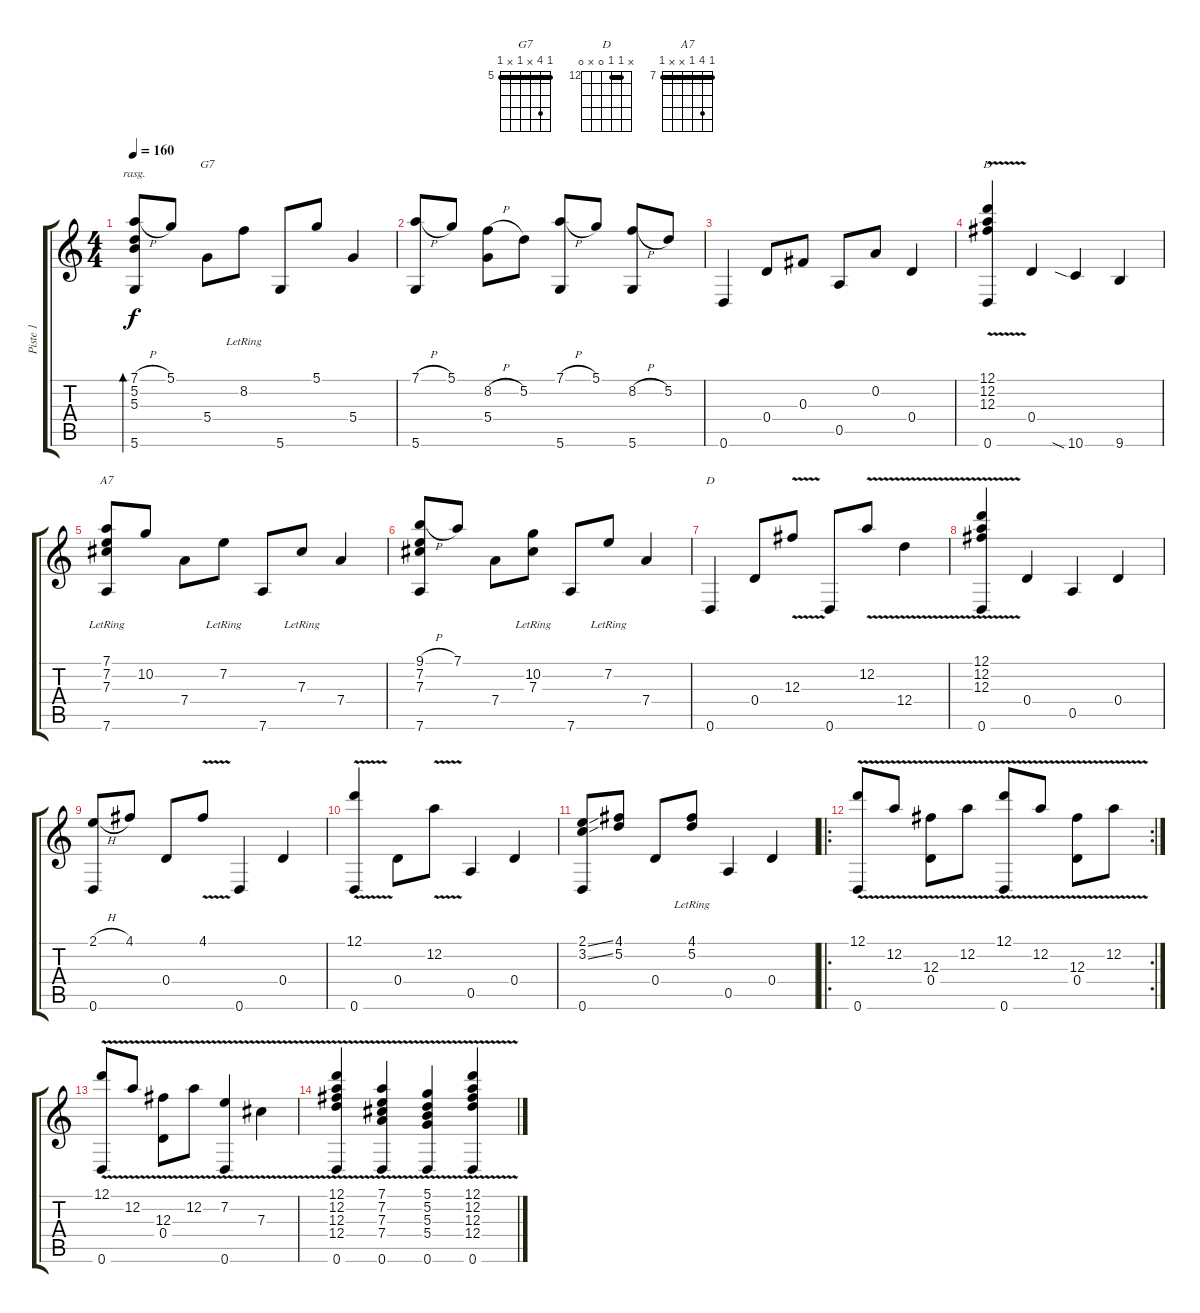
\track ("Piste 1" "Piste 1") {instrument acousticguitarnylon}
\staff {score tabs}
\tuning (D4 A3 Gb3 D3 A2 D2) {hide}
\chord ("G7" 5 8 x 5 x 5) {firstfret 5 barre 5}
\chord ("D" 12 12 12 x x 0) {firstfret 12 barre 12}
\chord ("A7" 7 10 7 x x 7) {firstfret 7 barre 7}
\chord ("D" x 12 12 0 x 0) {firstfret 12 barre 12}
\ts (4 4)
\tempo 160
\clef g2
\ks c
(7.1{h} 5.2 5.3 5.6).8{bd 240 rasg ii dy f} 5.1.8 5.4.8{ch "G7"} 8.2{lr}.8 5.6.8 5.1.8 5.4.4 |
(7.1{h} 5.6).8 5.1.8 (8.2{h} 5.4).8 5.2.8 (7.1{h} 5.6).8 5.1.8 (8.2{h} 5.6).8 5.2.8 |
0.6.4 0.4.8 0.3.8 0.5.8 0.2.8 0.4.4 |
(12.1{v} 12.2{v} 12.3{v} 0.6).4{ch "D"} 0.4.4 10.6{sia}.4 9.6.4 |
(7.1{lr} 7.2 7.3 7.6).8{ch "A7"} 10.2.8 7.4.8 7.2{lr}.8 7.6.8 7.3{lr}.8 7.4.4 |
(9.1{h} 7.2 7.3 7.6).8 7.1.8 7.4.8 (10.2{lr} 7.3).8 7.6.8 7.2{lr}.8 7.4.4 |
0.6.4{ch "D"} 0.4.8 12.3{v}.8 0.6.8 12.2{v}.8 12.4{v}.4 |
(12.1 12.2 12.3{v} 0.6).4 0.4.4 0.5.4 0.4.4 |
(2.1{h} 0.6).8 4.1.8 0.4.8 4.1{v}.8 0.6.4 0.4.4 |
(12.1{v} 0.6).4 0.4.8 12.2{v}.8 0.5.4 0.4.4 |
(2.1{ss} 3.2{ss} 0.6).8 (4.1 5.2).8 0.4.8 (4.1{lr} 5.2{lr}).8 0.5.4 0.4.4 |
\ro
\rc 2
(12.1{v} 0.6).8 12.2{v}.8 (12.3{v} 0.4).8 12.2{v}.8 (12.1{v} 0.6).8 12.2{v}.8 (12.3{v} 0.4).8 12.2{v}.8 |
(12.1{v} 0.6).8 12.2{v}.8 (12.3{v} 0.4).8 12.2{v}.8 (7.2{v} 0.6).4 7.3{v}.4 |
(12.1 12.2 12.3{v} 12.4 0.6).4 (7.1 7.2 7.3 7.4{v} 0.6).4 (5.1 5.2 5.3{v} 5.4 0.6).4 (12.1 12.2 12.3{v} 12.4 0.6).4
